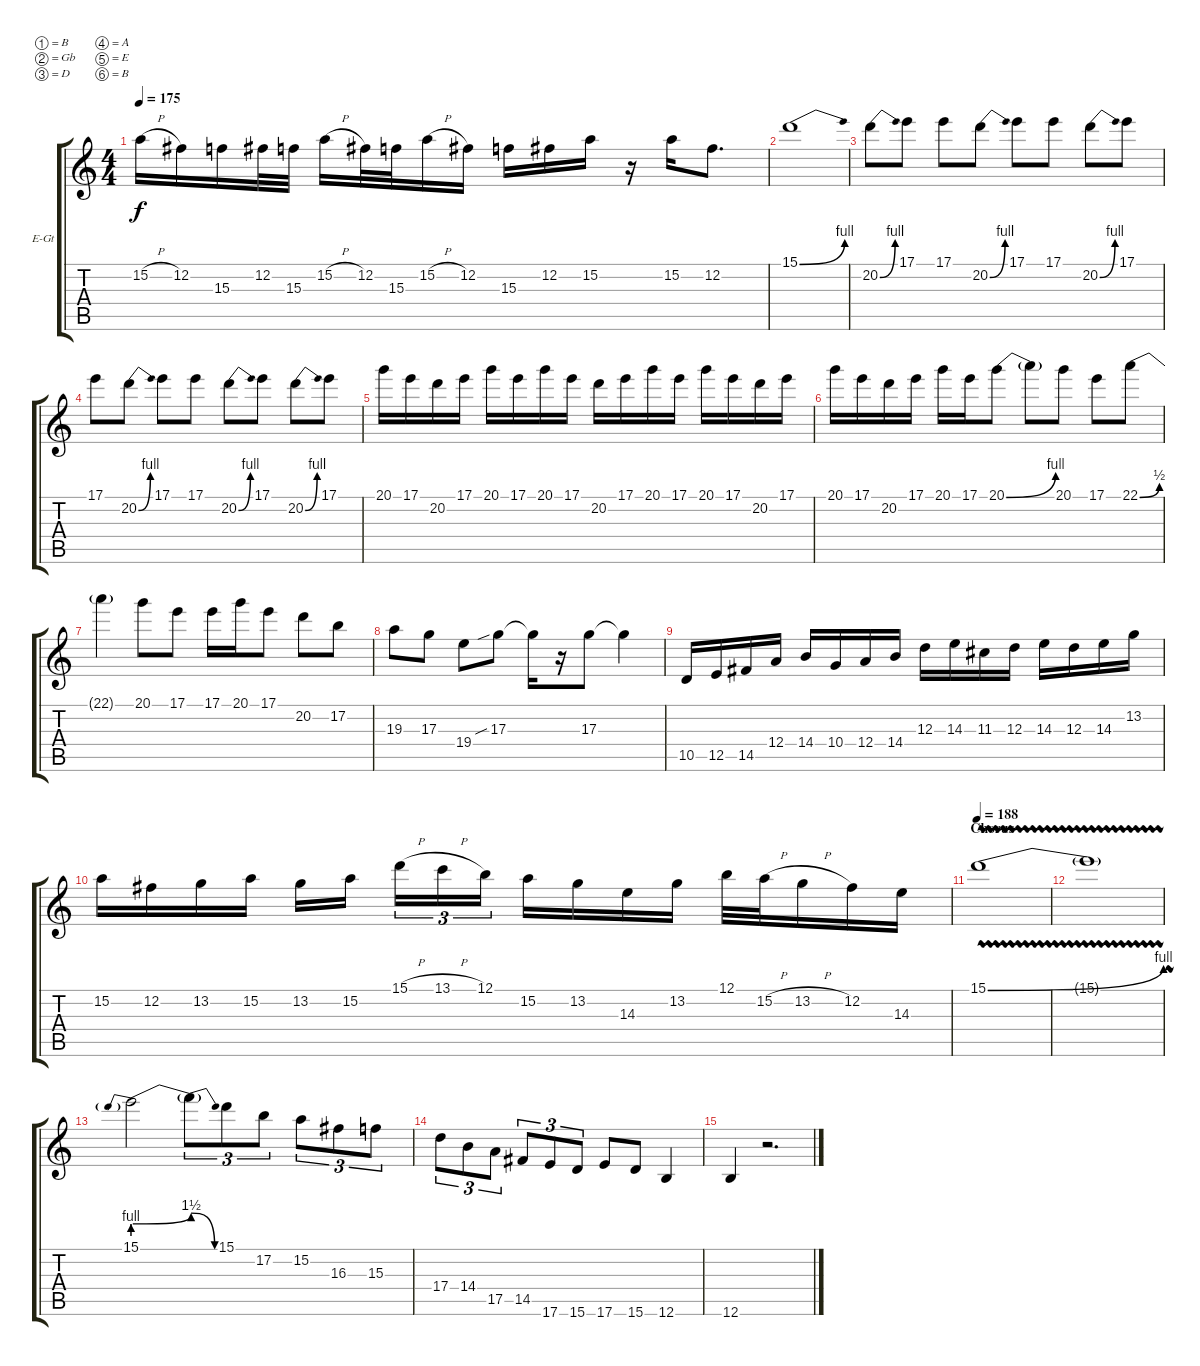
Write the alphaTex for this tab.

\bracketExtendMode groupsimilarinstruments
\firstSystemTrackNameOrientation horizontal
\otherSystemsTrackNameOrientation horizontal
\track ("Lead Guitar 1" "E-Gt") {instrument overdrivenguitar}
\staff {score tabs}
\tuning (B3 Gb3 D3 A2 E2 B1)
\ts (4 4)
\tempo 175
\clef g2
\scale
0.333333
\ks c
15.2{h}.16{dy f} 12.2.16 15.3.16 12.2.32 15.3.32 15.2{h}.16 12.2.32 15.3.32 15.2{h}.16 12.2.16 15.3.16 12.2.16 15.2.16 r.16 15.2.16 12.2.8{d} |
\scale
0.333333 15.1{be (bend 0 0 7.8 4)}.1 |
\scale
0.333333 20.2{be (bend 0 0 15 4)}.8 17.1.8 17.1.8 20.2{be (bend 0 0 15 4)}.8 17.1.8 17.1.8 20.2{be (bend 0 0 15 4)}.8 17.1.8 |
\scale
0.333333 17.1.8 20.2{be (bend 0 0 15 4)}.8 17.1.8 17.1.8 20.2{be (bend 0 0 15 4)}.8 17.1.8 20.2{be (bend 0 0 15 4)}.8 17.1.8 |
\scale
0.333333 20.1.16 17.1.16 20.2.16 17.1.16 20.1.16 17.1.16 20.1.16 17.1.16 20.2.16 17.1.16 20.1.16 17.1.16 20.1.16 17.1.16 20.2.16 17.1.16 |
\scale
0.333333 20.1.16 17.1.16 20.2.16 17.1.16 20.1.16 17.1.16 20.1{be (bend 0 0 15 4)}.8 20.1{t}.8 20.1.8 17.1.8 22.1{be (bend 0 0 15 2)}.8 |
\scale
0.333333 22.1{t}.4 20.1.8 17.1.8 17.1.16 20.1.16 17.1.8 20.2.8 17.2.8 |
\scale
0.333333 19.3.8 17.3.8 19.4.8 17.3{sib}.8 17.3{t}.16 r.16 17.3.8 17.3{t}.4 |
\scale
0.333333 10.5.16 12.5.16 14.5.16 12.4.16 14.4.16 10.4.16 12.4.16 14.4.16 12.3.16 14.3.16 11.3.16 12.3.16 14.3.16 12.3.16 14.3.16 13.2.16 |
\scale
0.333333 15.2.16 12.2.16 13.2.16 15.2.16 13.2.16 15.2.16 15.1{h}.16{tu (3 2)} 13.1{h}.16{tu (3 2)} 12.1.16{tu (3 2)} 15.2.16 13.2.16 14.3.16 13.2.16 12.1.32 15.2{h}.32 13.2{h}.16 12.2.16 14.3.16 |
\section ("" "Chorus")
\tempo 188
\scale
0.333333 15.1{be (bend 0 0 7.8 4) vw}.1 |
\scale
0.333333 15.1{vw t}.1 |
\scale
0.333333 15.1{be (prebendbend 0 4 15 6)}.2 15.1{be (release 0 6 15 0) t}.8{tu (3 2)} 15.1.8{tu (3 2)} 17.2.8{tu (3 2)} 15.2.8{tu (3 2)} 16.3.8{tu (3 2)} 15.3.8{tu (3 2)} |
\scale
0.333333 17.4.8{tu (3 2)} 14.4.8{tu (3 2)} 17.5.8{tu (3 2)} 14.5.8{tu (3 2)} 17.6.8{tu (3 2)} 15.6.8{tu (3 2)} 17.6.8 15.6.8 12.6.4 |
\scale
0.333333 12.6.4 r.2{d} |
\scale
0.333333
